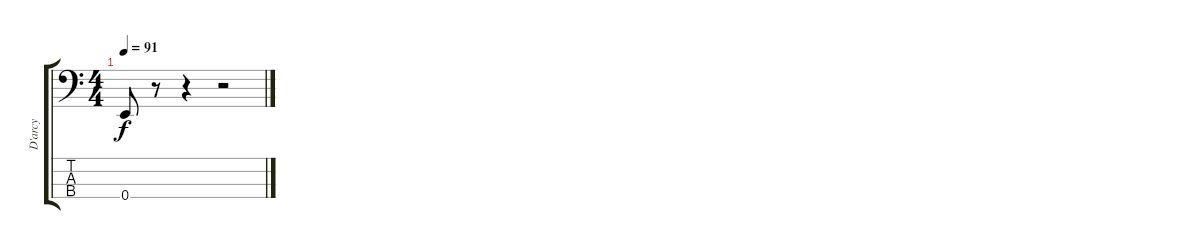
\track ("D'arcy" "D'arcy") {instrument electricbassfinger}
\staff {score tabs}
\tuning (G2 D2 A1 E1) {hide}
\ts (4 4)
\tempo 91
\clef f4
\ks c
0.4.8{dy f} r.8 r.4 r.2
